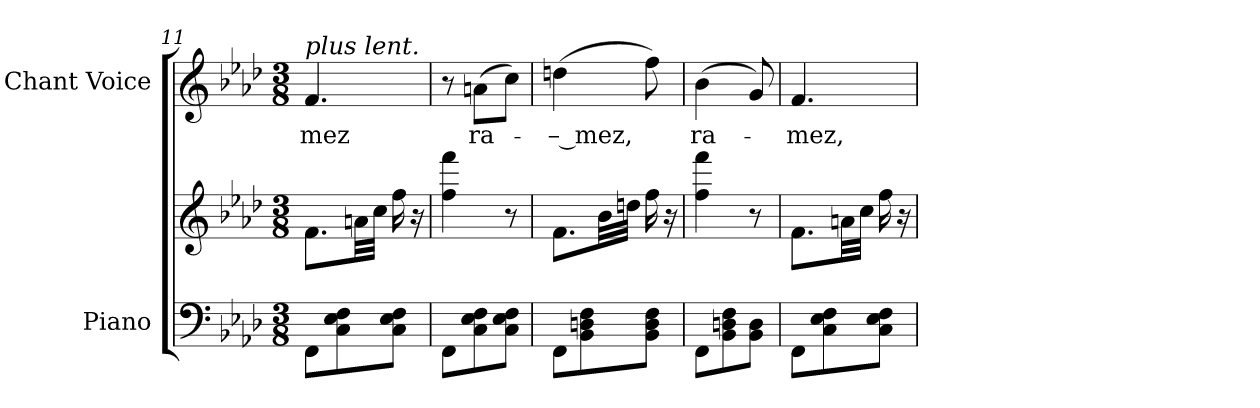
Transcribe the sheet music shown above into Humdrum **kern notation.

**kern	**kern	**kern	**text
*part2	*part2	*part1	*part1
*staff3	*staff2	*staff1	*staff1
*I"Piano	*	*I"Chant Voice	*
*I'Pno	*	*	*
*clefF4	*clefG2	*clefG2	*
*k[b-e-a-d-]	*k[b-e-a-d-]	*k[b-e-a-d-]	*
*M3/8	*M3/8	*M3/8	*
=11	=11	=11	=11
!	!	!LO:TX:i:t=plus lent.	!
8FF\L	8.f\L	4.f/	-mez
8C\ 8E-\ 8F\	.	.	.
.	32an\LL	.	.
.	32cc\JJJ	.	.
8C\ 8E-\ 8F\J	16ff\	.	.
.	16r	.	.
=12	=12	=12	=12
8FF\L	4ff\ 4fff\	8r	.
8C\ 8E-\ 8F\	.	(8an\L	ra-
8C\ 8E-\ 8F\J	8r	8cc\J)	.
=13	=13	=13	=13
8FF\L	8.f\L	(4ddn\	-– mez,
8BB-\ 8Dn\ 8F\	.	.	.
.	32b-\LL	.	.
.	32ddn\JJJ	.	.
8BB-\ 8D\ 8F\J	16ff\	8ff\)	.
.	16r	.	.
=14	=14	=14	=14
8FF\L	4ff\ 4fff\	(4b-\	ra-
8BB-\ 8Dn\ 8F\	.	.	.
8BB-\ 8D\J	8r	8g/)	.
=15	=15	=15	=15
8FF\L	8.f\L	4.f/	-mez,
8C\ 8E-\ 8F\	.	.	.
.	32an\LL	.	.
.	32cc\JJJ	.	.
8C\ 8E-\ 8F\J	16ff\	.	.
.	16r	.	.
=	=	=	=
*-	*-	*-	*-
